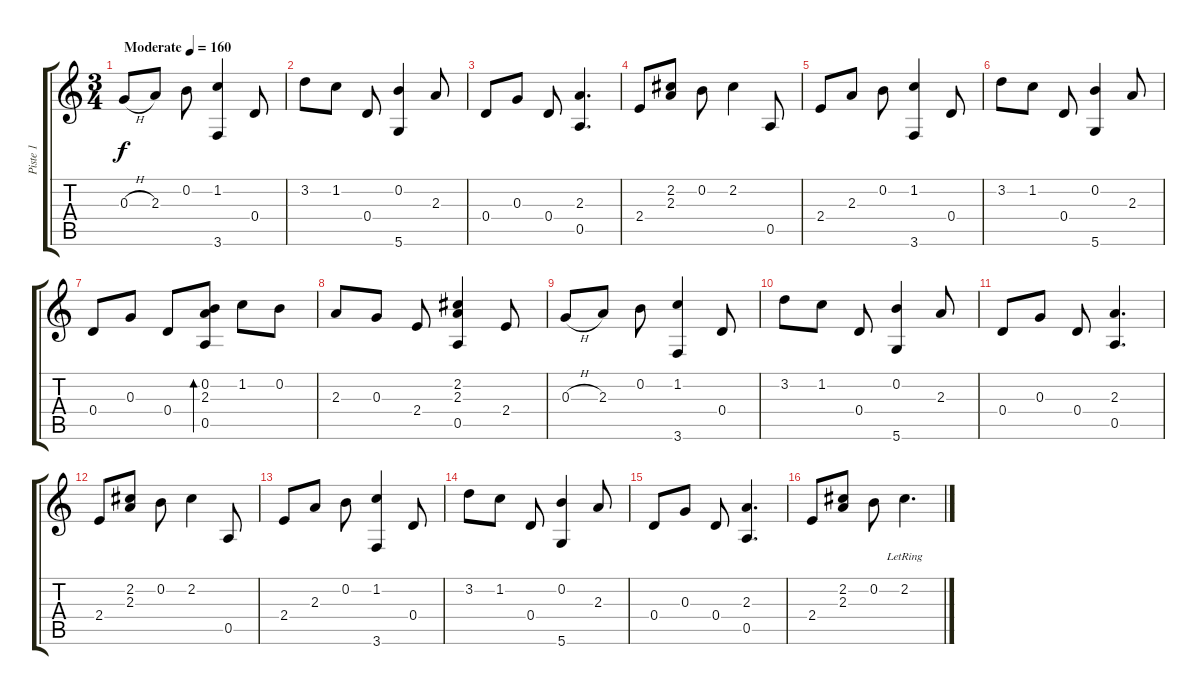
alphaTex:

\track ("Piste 1" "Piste 1") {instrument acousticguitarsteel}
\staff {score tabs}
\tuning (E4 B3 G3 D3 A2 D2) {hide}
\ts (3 4)
\tempo (160 "Moderate")
\clef g2
\ks c
0.3{h}.8{dy f instrument acousticguitarsteel} 2.3.8 0.2.8 (1.2 3.6).4 0.4.8 |
3.2.8 1.2.8 0.4.8 (0.2 5.6).4 2.3.8 |
0.4.8 0.3.8 0.4.8 (2.3 0.5).4{d} |
2.4.8 (2.2 2.3).8 0.2.8 2.2.4 0.5.8 |
2.4.8 2.3.8 0.2.8 (1.2 3.6).4 0.4.8 |
3.2.8 1.2.8 0.4.8 (0.2 5.6).4 2.3.8 |
0.4.8 0.3.8 0.4.8 (0.2 2.3 0.5).8{bd 480} 1.2.8 0.2.8 |
2.3.8 0.3.8 2.4.8 (2.2 2.3 0.5).4 2.4.8 |
0.3{h}.8 2.3.8 0.2.8 (1.2 3.6).4 0.4.8 |
3.2.8 1.2.8 0.4.8 (0.2 5.6).4 2.3.8 |
0.4.8 0.3.8 0.4.8 (2.3 0.5).4{d} |
2.4.8 (2.2 2.3).8 0.2.8 2.2.4 0.5.8 |
2.4.8 2.3.8 0.2.8 (1.2 3.6).4 0.4.8 |
3.2.8 1.2.8 0.4.8 (0.2 5.6).4 2.3.8 |
0.4.8 0.3.8 0.4.8 (2.3 0.5).4{d} |
2.4.8 (2.2 2.3).8 0.2.8 2.2{lr}.4{d}
